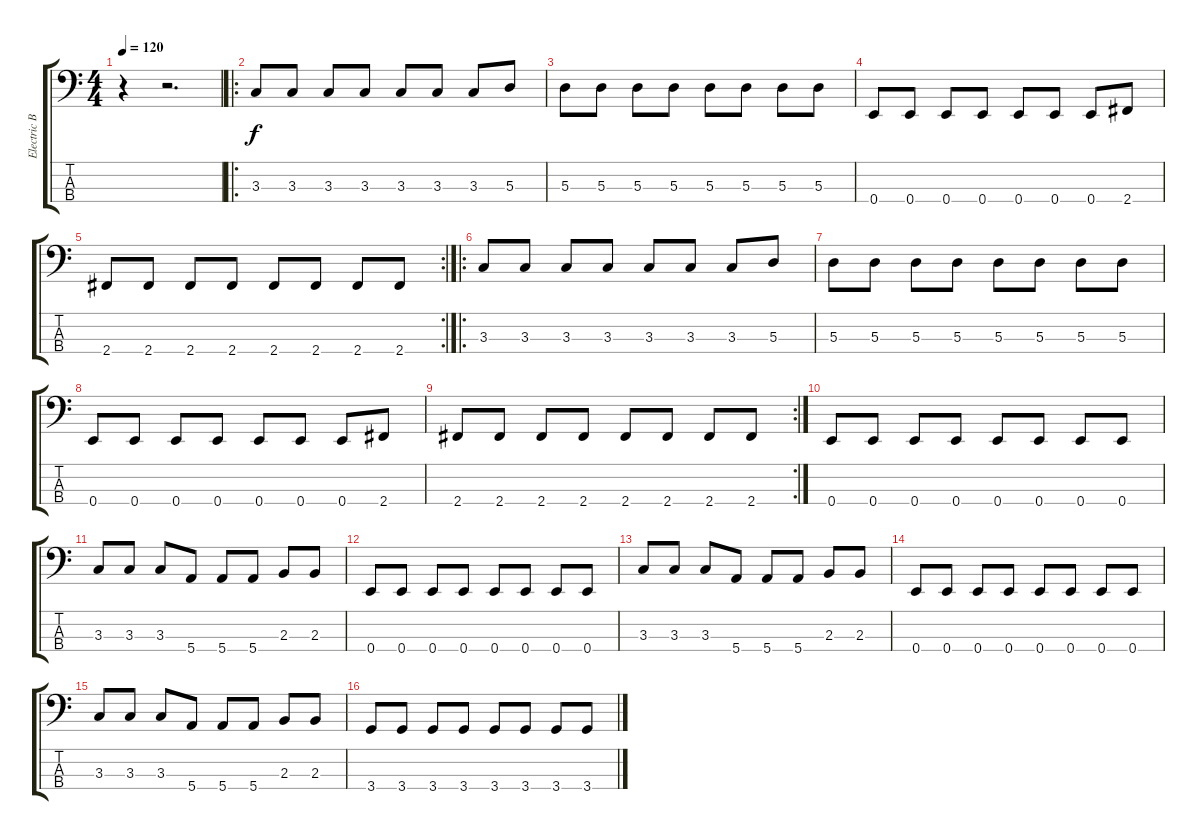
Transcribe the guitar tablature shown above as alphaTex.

\track ("Electric Bass" "Electric B") {instrument electricbassfinger}
\staff {score tabs}
\tuning (G2 D2 A1 E1) {hide}
\ts (4 4)
\tempo 120
\clef f4
\ks c
r.4{dy f} r.2{d} |
\ro
3.3.8 3.3.8 3.3.8 3.3.8 3.3.8 3.3.8 3.3.8 5.3.8 |
5.3.8 5.3.8 5.3.8 5.3.8 5.3.8 5.3.8 5.3.8 5.3.8 |
0.4.8 0.4.8 0.4.8 0.4.8 0.4.8 0.4.8 0.4.8 2.4.8 |
\rc 2
2.4.8 2.4.8 2.4.8 2.4.8 2.4.8 2.4.8 2.4.8 2.4.8 |
\ro
3.3.8 3.3.8 3.3.8 3.3.8 3.3.8 3.3.8 3.3.8 5.3.8 |
5.3.8 5.3.8 5.3.8 5.3.8 5.3.8 5.3.8 5.3.8 5.3.8 |
0.4.8 0.4.8 0.4.8 0.4.8 0.4.8 0.4.8 0.4.8 2.4.8 |
\rc 2
2.4.8 2.4.8 2.4.8 2.4.8 2.4.8 2.4.8 2.4.8 2.4.8 |
0.4.8 0.4.8 0.4.8 0.4.8 0.4.8 0.4.8 0.4.8 0.4.8 |
3.3.8 3.3.8 3.3.8 5.4.8 5.4.8 5.4.8 2.3.8 2.3.8 |
0.4.8 0.4.8 0.4.8 0.4.8 0.4.8 0.4.8 0.4.8 0.4.8 |
3.3.8 3.3.8 3.3.8 5.4.8 5.4.8 5.4.8 2.3.8 2.3.8 |
0.4.8 0.4.8 0.4.8 0.4.8 0.4.8 0.4.8 0.4.8 0.4.8 |
3.3.8 3.3.8 3.3.8 5.4.8 5.4.8 5.4.8 2.3.8 2.3.8 |
3.4.8 3.4.8 3.4.8 3.4.8 3.4.8 3.4.8 3.4.8 3.4.8
